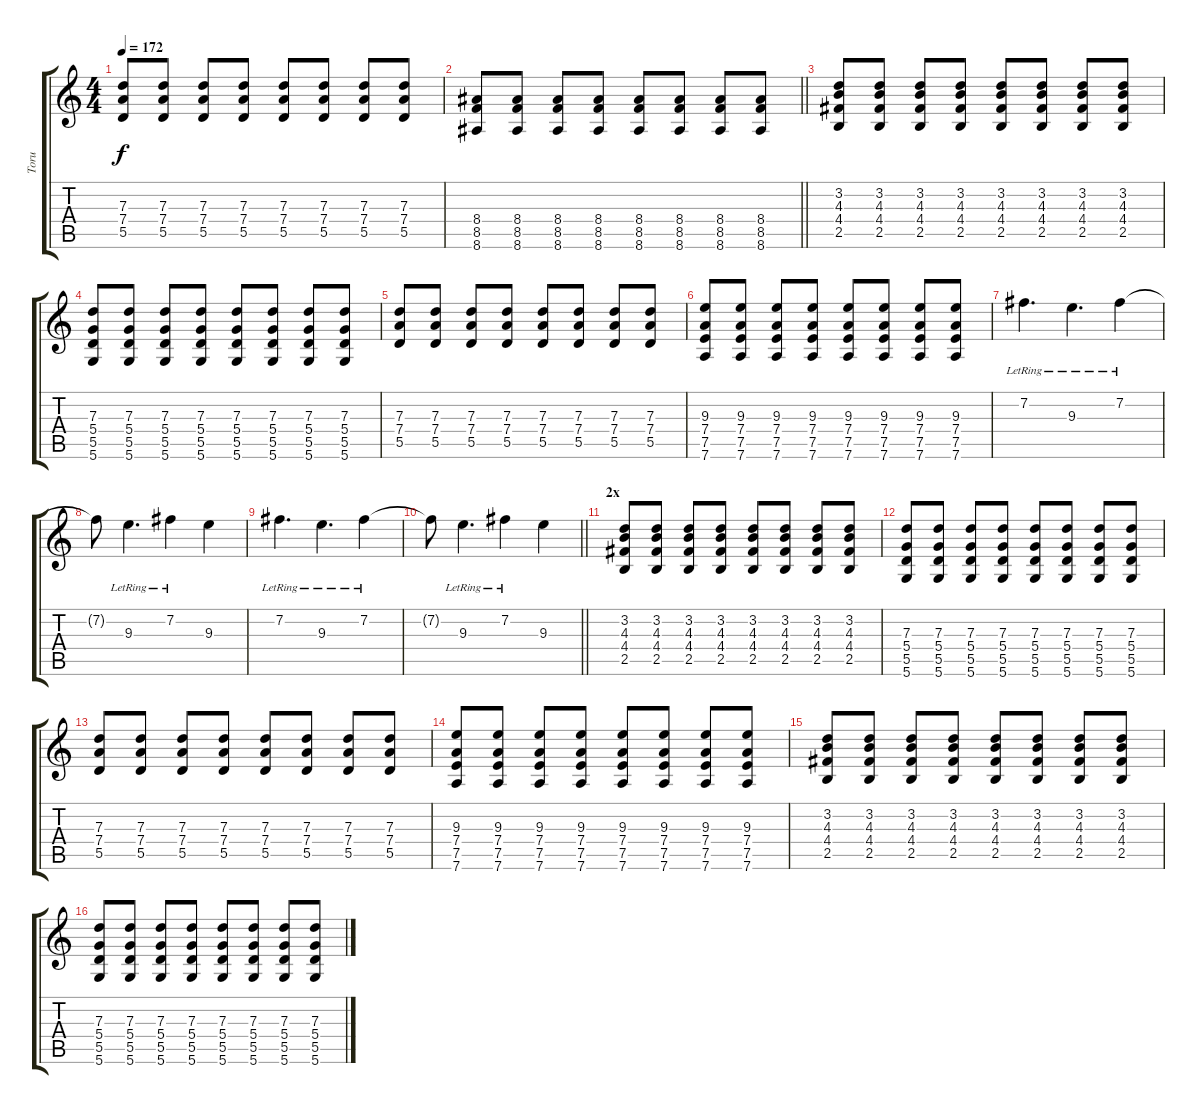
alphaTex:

\track ("Toru" "Toru") {instrument overdrivenguitar}
\staff {score tabs}
\tuning (E4 B3 G3 D3 A2 D2) {hide}
\ts (4 4)
\tempo 172
\clef g2
\ks c
(7.3 7.4 5.5).8{dy f} (7.3 7.4 5.5).8 (7.3 7.4 5.5).8 (7.3 7.4 5.5).8 (7.3 7.4 5.5).8 (7.3 7.4 5.5).8 (7.3 7.4 5.5).8 (7.3 7.4 5.5).8 |
\barLineRight lightlight
(8.4 8.5 8.6).8 (8.4 8.5 8.6).8 (8.4 8.5 8.6).8 (8.4 8.5 8.6).8 (8.4 8.5 8.6).8 (8.4 8.5 8.6).8 (8.4 8.5 8.6).8 (8.4 8.5 8.6).8 |
(3.2 4.3 4.4 2.5).8 (3.2 4.3 4.4 2.5).8 (3.2 4.3 4.4 2.5).8 (3.2 4.3 4.4 2.5).8 (3.2 4.3 4.4 2.5).8 (3.2 4.3 4.4 2.5).8 (3.2 4.3 4.4 2.5).8 (3.2 4.3 4.4 2.5).8 |
(7.3 5.4 5.5 5.6).8 (7.3 5.4 5.5 5.6).8 (7.3 5.4 5.5 5.6).8 (7.3 5.4 5.5 5.6).8 (7.3 5.4 5.5 5.6).8 (7.3 5.4 5.5 5.6).8 (7.3 5.4 5.5 5.6).8 (7.3 5.4 5.5 5.6).8 |
(7.3 7.4 5.5).8 (7.3 7.4 5.5).8 (7.3 7.4 5.5).8 (7.3 7.4 5.5).8 (7.3 7.4 5.5).8 (7.3 7.4 5.5).8 (7.3 7.4 5.5).8 (7.3 7.4 5.5).8 |
(9.3 7.4 7.5 7.6).8 (9.3 7.4 7.5 7.6).8 (9.3 7.4 7.5 7.6).8 (9.3 7.4 7.5 7.6).8 (9.3 7.4 7.5 7.6).8 (9.3 7.4 7.5 7.6).8 (9.3 7.4 7.5 7.6).8 (9.3 7.4 7.5 7.6).8 |
7.2{lr}.4{d} 9.3{lr}.4{d} 7.2{lr}.4 |
7.2{t}.8 9.3{lr}.4{d} 7.2{lr}.4 9.3.4 |
7.2{lr}.4{d} 9.3{lr}.4{d} 7.2{lr}.4 |
\barLineRight lightlight
7.2{t}.8 9.3{lr}.4{d} 7.2{lr}.4 9.3.4 |
\section ("" "2x")
(3.2 4.3 4.4 2.5).8{instrument overdrivenguitar} (3.2 4.3 4.4 2.5).8 (3.2 4.3 4.4 2.5).8 (3.2 4.3 4.4 2.5).8 (3.2 4.3 4.4 2.5).8 (3.2 4.3 4.4 2.5).8 (3.2 4.3 4.4 2.5).8 (3.2 4.3 4.4 2.5).8 |
(7.3 5.4 5.5 5.6).8 (7.3 5.4 5.5 5.6).8 (7.3 5.4 5.5 5.6).8 (7.3 5.4 5.5 5.6).8 (7.3 5.4 5.5 5.6).8 (7.3 5.4 5.5 5.6).8 (7.3 5.4 5.5 5.6).8 (7.3 5.4 5.5 5.6).8 |
(7.3 7.4 5.5).8 (7.3 7.4 5.5).8 (7.3 7.4 5.5).8 (7.3 7.4 5.5).8 (7.3 7.4 5.5).8 (7.3 7.4 5.5).8 (7.3 7.4 5.5).8 (7.3 7.4 5.5).8 |
(9.3 7.4 7.5 7.6).8 (9.3 7.4 7.5 7.6).8 (9.3 7.4 7.5 7.6).8 (9.3 7.4 7.5 7.6).8 (9.3 7.4 7.5 7.6).8 (9.3 7.4 7.5 7.6).8 (9.3 7.4 7.5 7.6).8 (9.3 7.4 7.5 7.6).8 |
(3.2 4.3 4.4 2.5).8 (3.2 4.3 4.4 2.5).8 (3.2 4.3 4.4 2.5).8 (3.2 4.3 4.4 2.5).8 (3.2 4.3 4.4 2.5).8 (3.2 4.3 4.4 2.5).8 (3.2 4.3 4.4 2.5).8 (3.2 4.3 4.4 2.5).8 |
(7.3 5.4 5.5 5.6).8 (7.3 5.4 5.5 5.6).8 (7.3 5.4 5.5 5.6).8 (7.3 5.4 5.5 5.6).8 (7.3 5.4 5.5 5.6).8 (7.3 5.4 5.5 5.6).8 (7.3 5.4 5.5 5.6).8 (7.3 5.4 5.5 5.6).8
